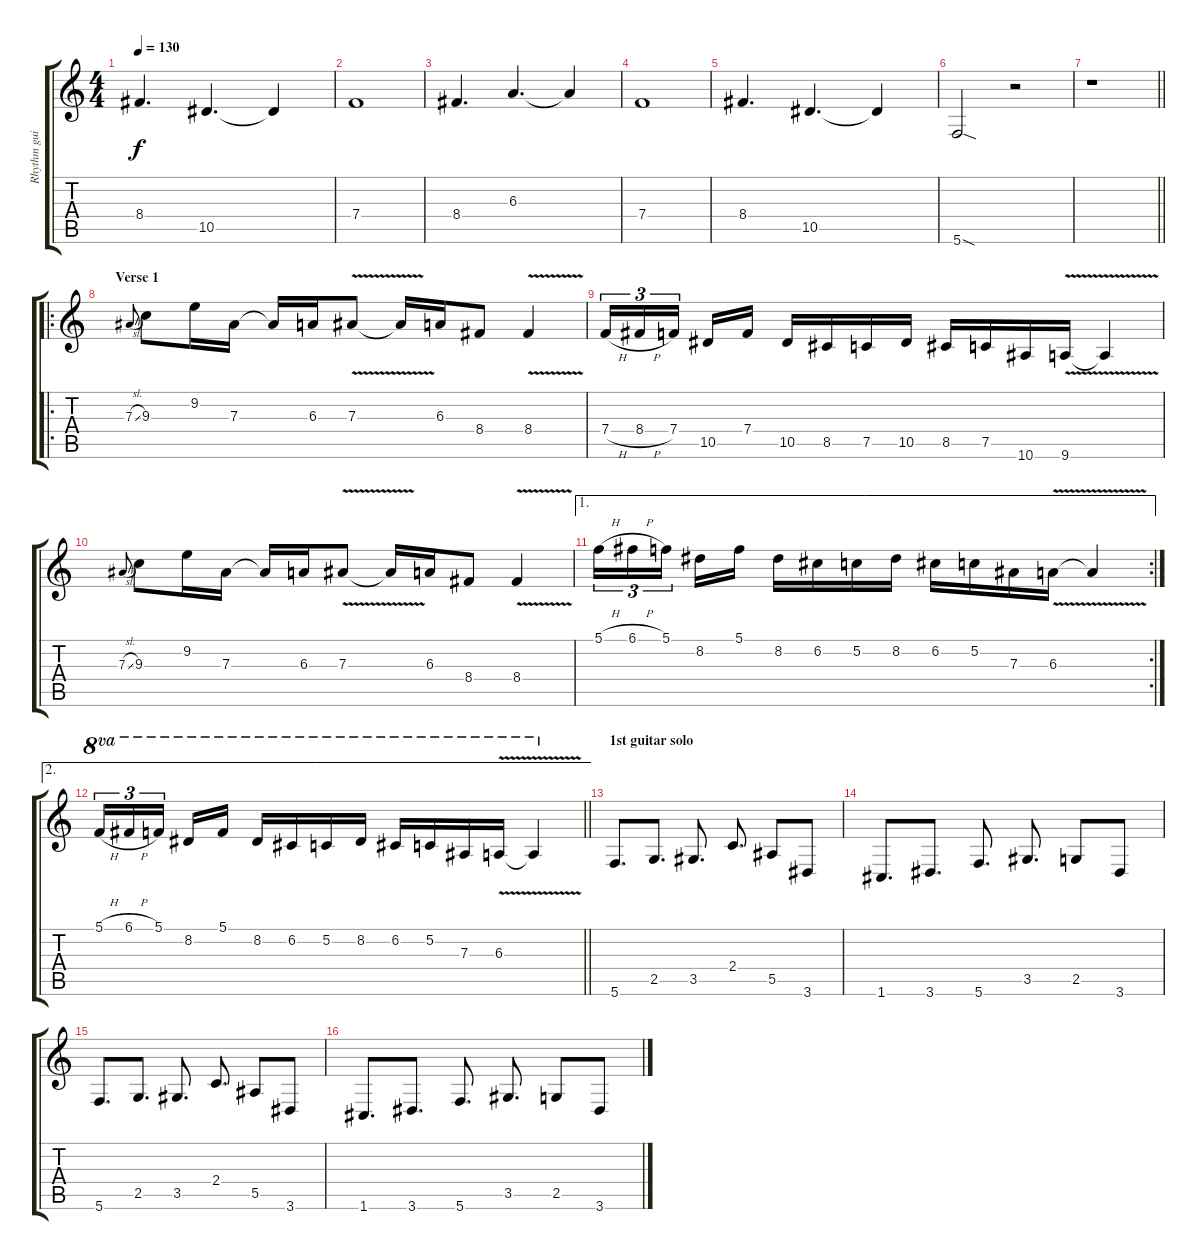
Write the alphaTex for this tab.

\track ("Rhythm guitar (Right)" "Rhythm gui") {instrument distortionguitar}
\staff {score tabs}
\tuning (C4 G3 Eb3 Bb2 F2 C2) {hide}
\ts (4 4)
\tempo 130
\clef g2
\ks c
8.4.4{d dy f} 10.5.4{d} 10.5{t}.4 |
7.4.1 |
8.4.4{d} 6.3.4{d} 6.3{t}.4 |
7.4.1 |
8.4.4{d} 10.5.4{d} 10.5{t}.4 |
5.6{sod}.2 r.2 |
\barLineRight lightlight
r.1 |
\ro
\section ("" "Verse 1")
7.3{sl}.8{gr onbeat} 9.3.8{balance 11} 9.2.16 7.3.16 7.3{t}.16 6.3.16 7.3{v}.8 7.3{t}.16 6.3.16 8.4.8 8.4{v}.4 |
7.4{h}.16{tu (3 2)} 8.4{h}.16{tu (3 2)} 7.4.16{tu (3 2) beam splitsecondary} 10.5.16 7.4.16 10.5.16 8.5.16 7.5.16 10.5.16 8.5.16 7.5.16 10.6.16 9.6{v}.16 9.6{t}.4 |
7.3{sl}.8{gr onbeat} 9.3.8 9.2.16 7.3.16 7.3{t}.16 6.3.16 7.3{v}.8 7.3{t}.16 6.3.16 8.4.8 8.4{v}.4 |
\ae 1
\rc 2
5.1{h}.16{tu (3 2)} 6.1{h}.16{tu (3 2)} 5.1.16{tu (3 2) beam splitsecondary} 8.2.16 5.1.16 8.2.16 6.2.16 5.2.16 8.2.16 6.2.16 5.2.16 7.3.16 6.3{v}.16 6.3{t}.4 |
\ae 2
\barLineRight lightlight
5.1{h}.16{tu (3 2) ot 8va} 6.1{h}.16{tu (3 2) ot 8va} 5.1.16{tu (3 2) ot 8va beam splitsecondary} 8.2.16{ot 8va} 5.1.16{ot 8va} 8.2.16{ot 8va} 6.2.16{ot 8va} 5.2.16{ot 8va} 8.2.16{ot 8va} 6.2.16{ot 8va} 5.2.16{ot 8va} 7.3.16{ot 8va} 6.3{v}.16{ot 8va} 6.3{t}.4{ot 8va} |
\section ("" "1st guitar solo")
5.6.8{d} 2.5.8{d} 3.5.8{d} 2.4.8{d} 5.5.8 3.6.8 |
1.6.8{d} 3.6.8{d} 5.6.8{d} 3.5.8{d} 2.5.8 3.6.8 |
5.6.8{d} 2.5.8{d} 3.5.8{d} 2.4.8{d} 5.5.8 3.6.8 |
1.6.8{d} 3.6.8{d} 5.6.8{d} 3.5.8{d} 2.5.8 3.6.8
